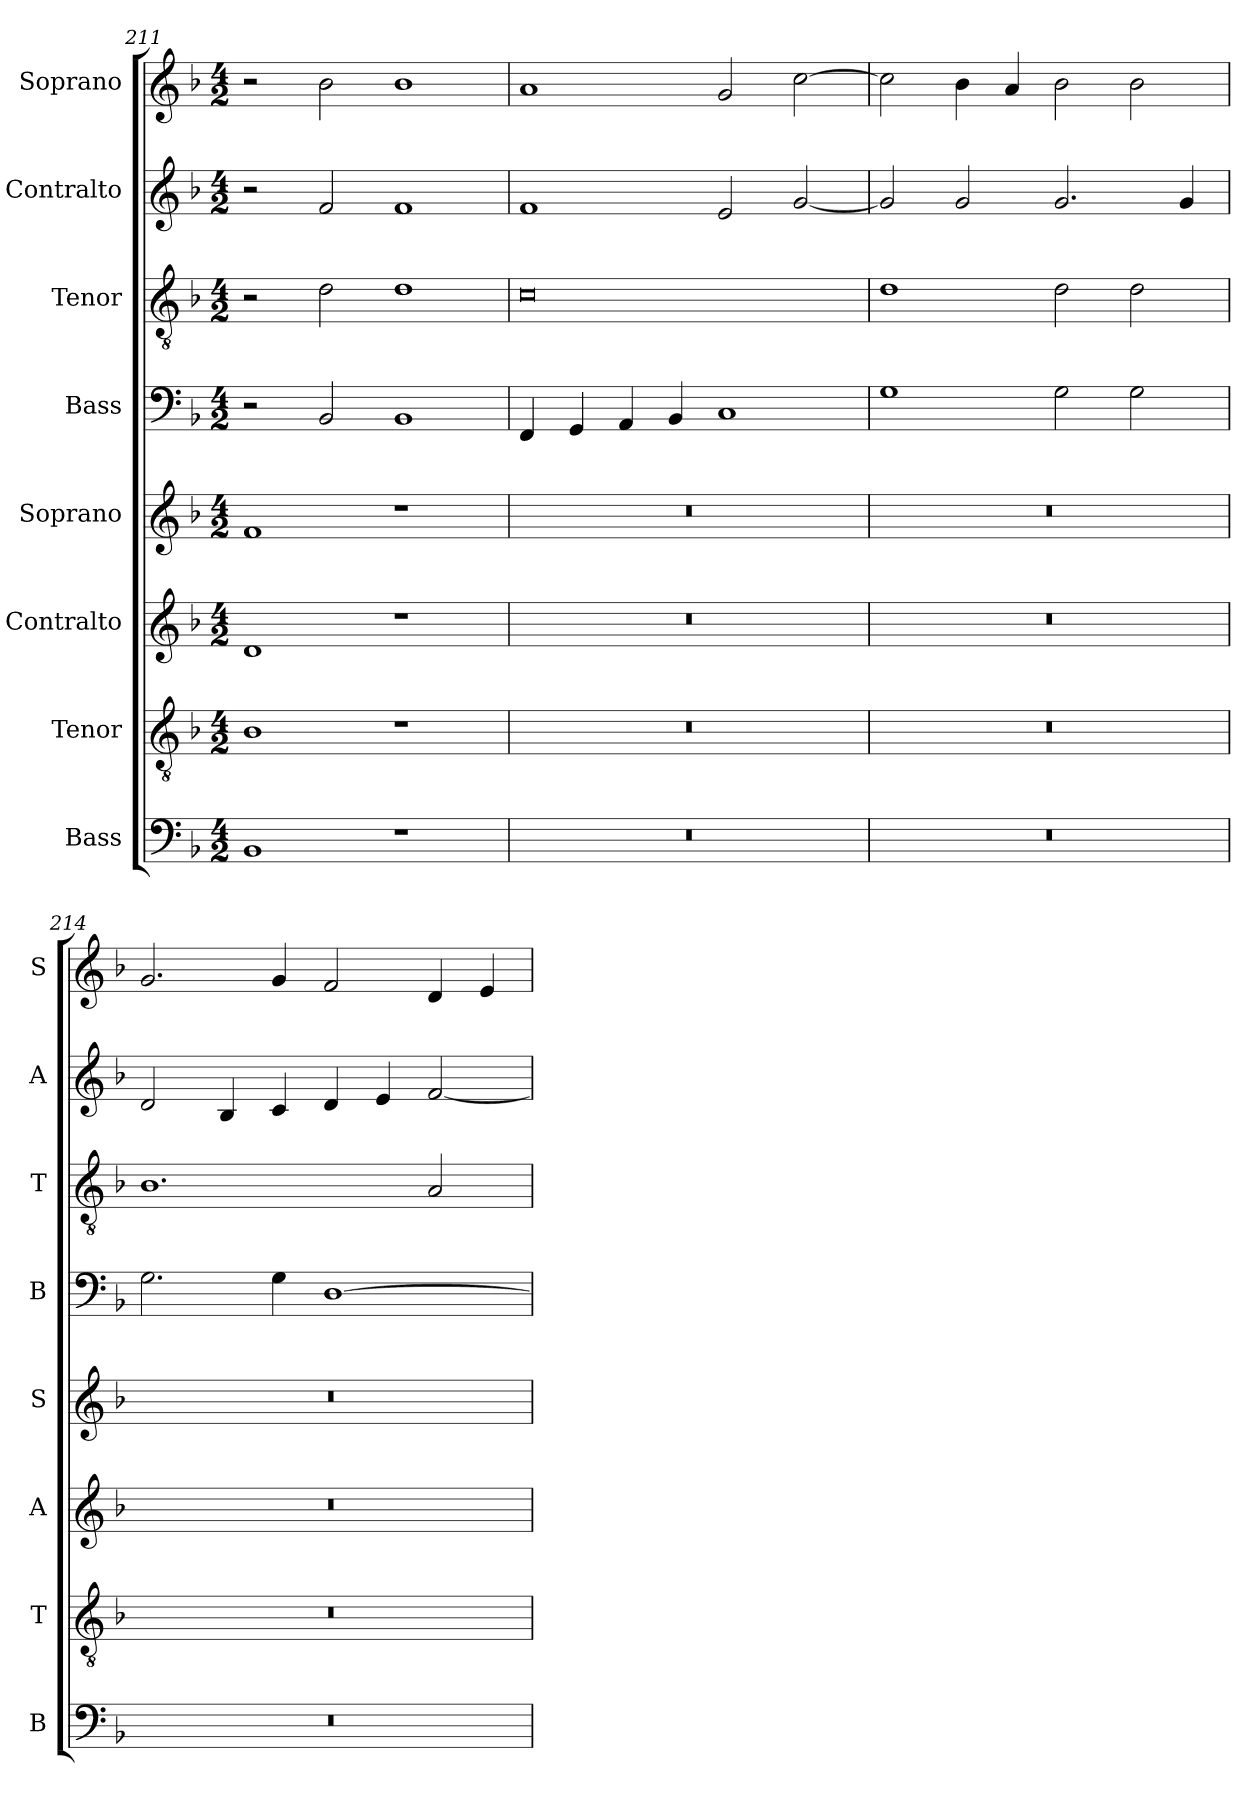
**kern	**kern	**kern	**kern	**kern	**kern	**kern	**kern
*part8	*part7	*part6	*part5	*part4	*part3	*part2	*part1
*staff8	*staff7	*staff6	*staff5	*staff4	*staff3	*staff2	*staff1
*I"Bass	*I"Tenor	*I"Contralto	*I"Soprano	*I"Bass	*I"Tenor	*I"Contralto	*I"Soprano
*I'B	*I'T	*I'A	*I'S	*I'B	*I'T	*I'A	*I'S
*clefF4	*clefGv2	*clefG2	*clefG2	*clefF4	*clefGv2	*clefG2	*clefG2
*k[b-]	*k[b-]	*k[b-]	*k[b-]	*k[b-]	*k[b-]	*k[b-]	*k[b-]
*F:ion	*F:ion	*F:ion	*F:ion	*F:ion	*F:ion	*F:ion	*F:ion
*M4/2	*M4/2	*M4/2	*M4/2	*M4/2	*M4/2	*M4/2	*M4/2
=211	=211	=211	=211	=211	=211	=211	=211
1BB-	1B-	1d	1f	2r	2r	2r	2r
.	.	.	.	2BB-	2d	2f	2b-
1r	1r	1r	1r	1BB-	1d	1f	1b-
=212	=212	=212	=212	=212	=212	=212	=212
0r	0r	0r	0r	4FF	0c	1f	1a
.	.	.	.	4GG	.	.	.
.	.	.	.	4AA	.	.	.
.	.	.	.	4BB-	.	.	.
.	.	.	.	1C	.	2e	2g
.	.	.	.	.	.	[2g	[2cc
=213	=213	=213	=213	=213	=213	=213	=213
0r	0r	0r	0r	1G	1d	2g]	2cc]
.	.	.	.	.	.	2g	4b-
.	.	.	.	.	.	.	4a
.	.	.	.	2G	2d	2.g	2b-
.	.	.	.	2G	2d	.	2b-
.	.	.	.	.	.	4g	.
=214	=214	=214	=214	=214	=214	=214	=214
0r	0r	0r	0r	2.G	1.B-	2d	2.g
.	.	.	.	.	.	4B-	.
.	.	.	.	4G	.	4c	4g
.	.	.	.	[1D	.	4d	2f
.	.	.	.	.	.	4e	.
.	.	.	.	.	2A	[2f	4d
.	.	.	.	.	.	.	4e
=	=	=	=	=	=	=	=
*-	*-	*-	*-	*-	*-	*-	*-
